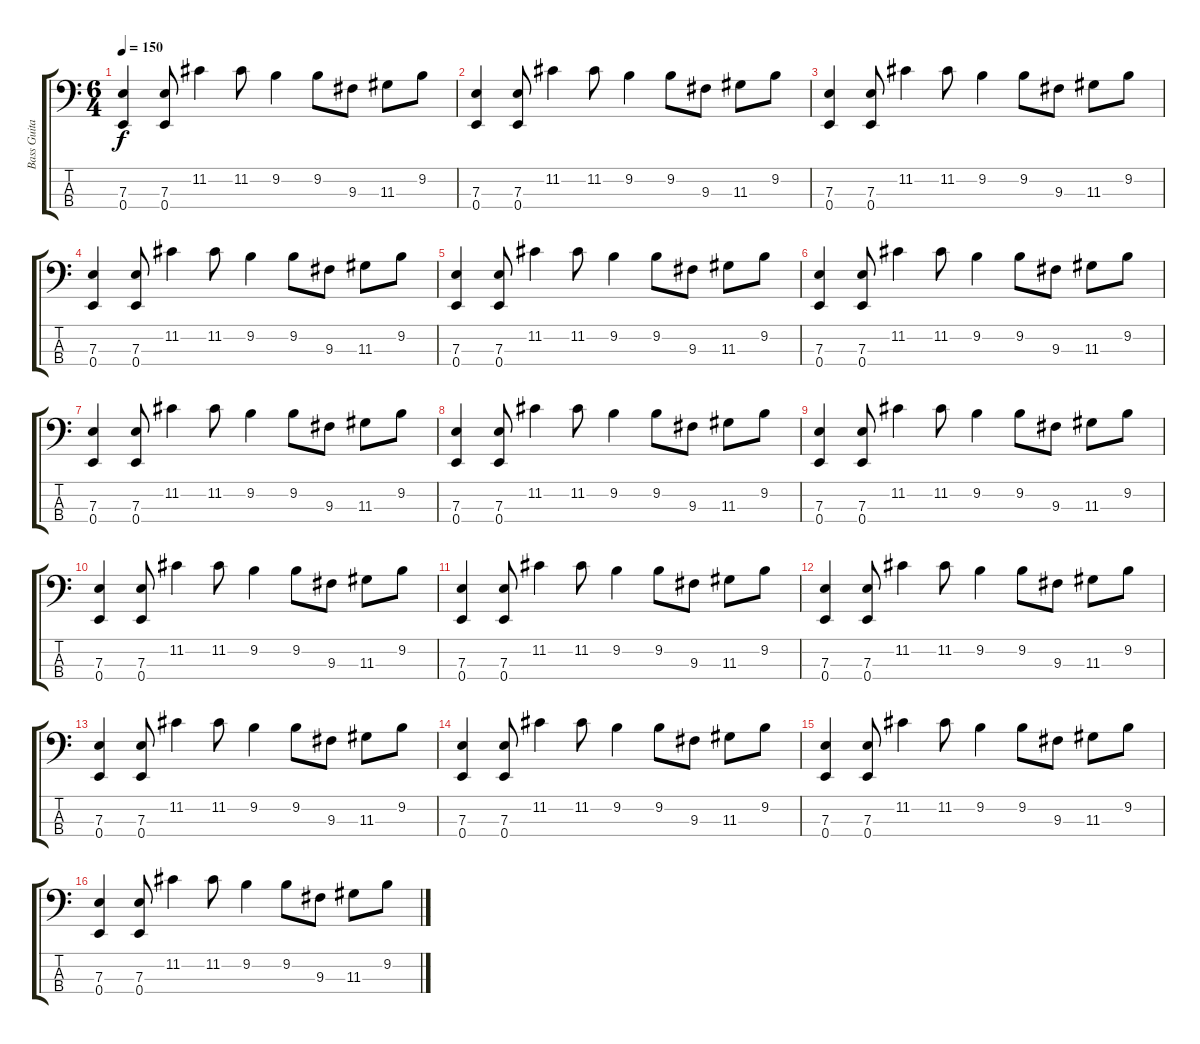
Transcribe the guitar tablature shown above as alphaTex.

\track ("Bass Guitar" "Bass Guita") {instrument electricbassfinger}
\staff {score tabs}
\tuning (G2 D2 A1 E1) {hide}
\ts (6 4)
\tempo 150
\clef f4
\ks c
(7.3 0.4).4{dy f instrument electricbassfinger} (7.3 0.4).8 11.2.4 11.2.8 9.2.4 9.2.8 9.3.8 11.3.8 9.2.8 |
(7.3 0.4).4 (7.3 0.4).8 11.2.4 11.2.8 9.2.4 9.2.8 9.3.8 11.3.8 9.2.8 |
(7.3 0.4).4 (7.3 0.4).8 11.2.4 11.2.8 9.2.4 9.2.8 9.3.8 11.3.8 9.2.8 |
(7.3 0.4).4 (7.3 0.4).8 11.2.4 11.2.8 9.2.4 9.2.8 9.3.8 11.3.8 9.2.8 |
(7.3 0.4).4 (7.3 0.4).8 11.2.4 11.2.8 9.2.4 9.2.8 9.3.8 11.3.8 9.2.8 |
(7.3 0.4).4 (7.3 0.4).8 11.2.4 11.2.8 9.2.4 9.2.8 9.3.8 11.3.8 9.2.8 |
(7.3 0.4).4 (7.3 0.4).8 11.2.4 11.2.8 9.2.4 9.2.8 9.3.8 11.3.8 9.2.8 |
(7.3 0.4).4 (7.3 0.4).8 11.2.4 11.2.8 9.2.4 9.2.8 9.3.8 11.3.8 9.2.8 |
(7.3 0.4).4 (7.3 0.4).8 11.2.4 11.2.8 9.2.4 9.2.8 9.3.8 11.3.8 9.2.8 |
(7.3 0.4).4 (7.3 0.4).8 11.2.4 11.2.8 9.2.4 9.2.8 9.3.8 11.3.8 9.2.8 |
(7.3 0.4).4 (7.3 0.4).8 11.2.4 11.2.8 9.2.4 9.2.8 9.3.8 11.3.8 9.2.8 |
(7.3 0.4).4 (7.3 0.4).8 11.2.4 11.2.8 9.2.4 9.2.8 9.3.8 11.3.8 9.2.8 |
(7.3 0.4).4 (7.3 0.4).8 11.2.4 11.2.8 9.2.4 9.2.8 9.3.8 11.3.8 9.2.8 |
(7.3 0.4).4 (7.3 0.4).8 11.2.4 11.2.8 9.2.4 9.2.8 9.3.8 11.3.8 9.2.8 |
(7.3 0.4).4 (7.3 0.4).8 11.2.4 11.2.8 9.2.4 9.2.8 9.3.8 11.3.8 9.2.8 |
(7.3 0.4).4 (7.3 0.4).8 11.2.4 11.2.8 9.2.4 9.2.8 9.3.8 11.3.8 9.2.8
